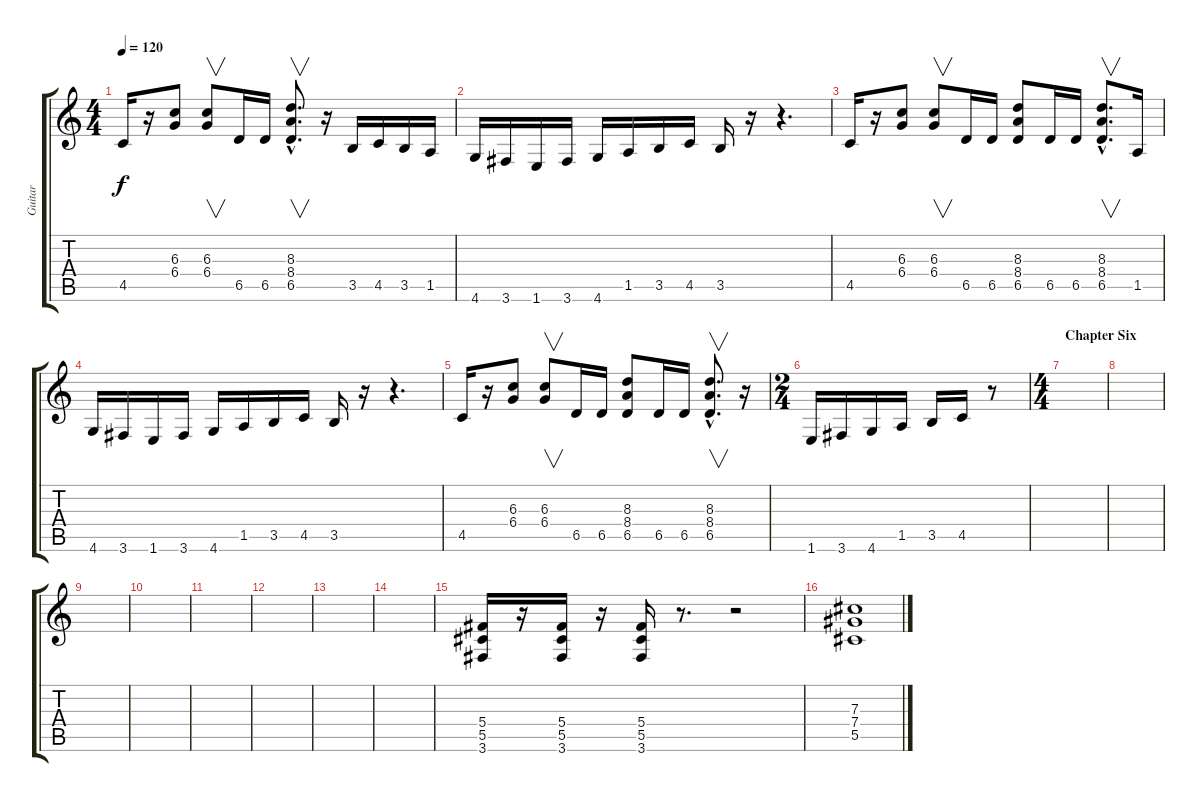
\track ("Guitar" "Guitar") {instrument overdrivenguitar}
\staff {score tabs}
\tuning (Eb4 Bb3 Gb3 Db3 Ab2 Eb2) {hide}
\ts (4 4)
\tempo 120
\clef g2
\ks c
4.5.16{dy f} r.16 (6.3 6.4).8 (6.3 6.4).8{v} 6.5.16 6.5.16 (8.3{hac} 8.4{hac} 6.5{hac}).8{v d} r.16 3.5.16 4.5.16 3.5.16 1.5.16 |
4.6.16 3.6.16 1.6.16 3.6.16 4.6.16 1.5.16 3.5.16 4.5.16 3.5.16 r.16 r.4{d} |
4.5.16 r.16 (6.3 6.4).8 (6.3 6.4).8{v} 6.5.16 6.5.16 (8.3 8.4 6.5).8 6.5.16 6.5.16 (8.3{hac} 8.4{hac} 6.5{hac}).8{v d} 1.5.16 |
4.6.16 3.6.16 1.6.16 3.6.16 4.6.16 1.5.16 3.5.16 4.5.16 3.5.16 r.16 r.4{d} |
4.5.16 r.16 (6.3 6.4).8 (6.3 6.4).8{v} 6.5.16 6.5.16 (8.3 8.4 6.5).8 6.5.16 6.5.16 (8.3{hac} 8.4{hac} 6.5{hac}).8{v d} r.16 |
\ts (2 4)
1.6.16 3.6.16 4.6.16 1.5.16 3.5.16 4.5.16 r.8 |
\ts (4 4)
\section ("" "Chapter Six")
|
|
|
|
|
|
|
|
(5.4 5.5 3.6).16 r.16 (5.4 5.5 3.6).16 r.16 (5.4 5.5 3.6).16 r.8{d} r.2 |
(7.3 7.4 5.5).1
